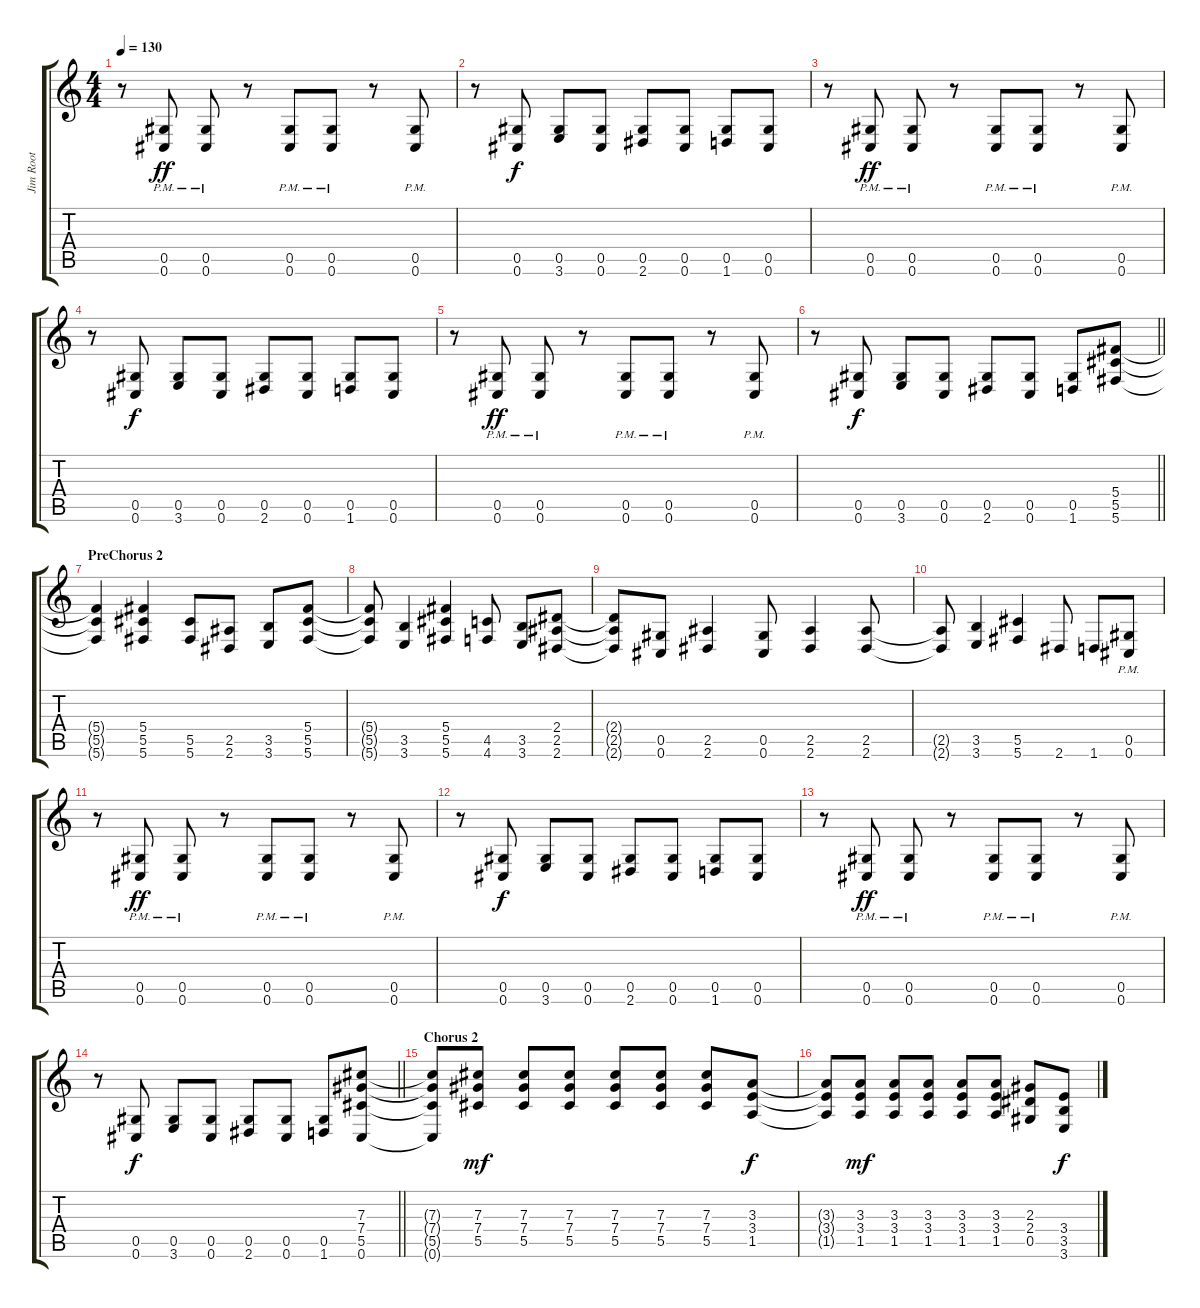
\track ("Jim Root" "Jim Root") {instrument distortionguitar}
\staff {score tabs}
\tuning (Eb4 Bb3 Gb3 Db3 Ab2 Db2) {hide}
\ts (4 4)
\tempo 130
\clef g2
\ks c
r.8{dy f} (0.5{pm} 0.6{pm}).8{dy ff} (0.5{pm} 0.6{pm}).8 r.8 (0.5{pm} 0.6{pm}).8 (0.5{pm} 0.6{pm}).8 r.8 (0.5{pm} 0.6{pm}).8 |
r.8 (0.5 0.6).8{dy f} (0.5 3.6).8 (0.5 0.6).8 (0.5 2.6).8 (0.5 0.6).8 (0.5 1.6).8 (0.5 0.6).8 |
r.8 (0.5{pm} 0.6{pm}).8{dy ff} (0.5{pm} 0.6{pm}).8 r.8 (0.5{pm} 0.6{pm}).8 (0.5{pm} 0.6{pm}).8 r.8 (0.5{pm} 0.6{pm}).8 |
r.8 (0.5 0.6).8{dy f} (0.5 3.6).8 (0.5 0.6).8 (0.5 2.6).8 (0.5 0.6).8 (0.5 1.6).8 (0.5 0.6).8 |
r.8 (0.5{pm} 0.6{pm}).8{dy ff} (0.5{pm} 0.6{pm}).8 r.8 (0.5{pm} 0.6{pm}).8 (0.5{pm} 0.6{pm}).8 r.8 (0.5{pm} 0.6{pm}).8 |
\barLineRight lightlight
r.8 (0.5 0.6).8{dy f} (0.5 3.6).8 (0.5 0.6).8 (0.5 2.6).8 (0.5 0.6).8 (0.5 1.6).8 (5.4 5.5 5.6).8 |
\section ("" "PreChorus 2")
(5.4{t} 5.5{t} 5.6{t}).4 (5.4 5.5 5.6).4 (5.5 5.6).8 (2.5 2.6).8 (3.5 3.6).8 (5.4 5.5 5.6).8 |
(5.4{t} 5.5{t} 5.6{t}).8 (3.5 3.6).4 (5.4 5.5 5.6).4 (4.5 4.6).8 (3.5 3.6).8 (2.4 2.5 2.6).8 |
(2.4{t} 2.5{t} 2.6{t}).8 (0.5 0.6).8 (2.5 2.6).4 (0.5 0.6).8 (2.5 2.6).4 (2.5 2.6).8 |
(2.5{t} 2.6{t}).8 (3.5 3.6).4 (5.5 5.6).4 2.6.8 1.6.8 (0.5{pm} 0.6{pm}).8 |
r.8 (0.5{pm} 0.6{pm}).8{dy ff} (0.5{pm} 0.6{pm}).8 r.8 (0.5{pm} 0.6{pm}).8 (0.5{pm} 0.6{pm}).8 r.8 (0.5{pm} 0.6{pm}).8 |
r.8 (0.5 0.6).8{dy f} (0.5 3.6).8 (0.5 0.6).8 (0.5 2.6).8 (0.5 0.6).8 (0.5 1.6).8 (0.5 0.6).8 |
r.8 (0.5{pm} 0.6{pm}).8{dy ff} (0.5{pm} 0.6{pm}).8 r.8 (0.5{pm} 0.6{pm}).8 (0.5{pm} 0.6{pm}).8 r.8 (0.5{pm} 0.6{pm}).8 |
\barLineRight lightlight
r.8 (0.5 0.6).8{dy f} (0.5 3.6).8 (0.5 0.6).8 (0.5 2.6).8 (0.5 0.6).8 (0.5 1.6).8 (7.3 7.4 5.5 0.6).8 |
\section ("" "Chorus 2")
(7.3{t} 7.4{t} 5.5{t} 0.6{t}).8 (7.3 7.4 5.5).8{dy mf} (7.3 7.4 5.5).8 (7.3 7.4 5.5).8 (7.3 7.4 5.5).8 (7.3 7.4 5.5).8 (7.3 7.4 5.5).8 (3.3 3.4 1.5).8{dy f} |
(3.3{t} 3.4{t} 1.5{t}).8 (3.3 3.4 1.5).8{dy mf} (3.3 3.4 1.5).8 (3.3 3.4 1.5).8 (3.3 3.4 1.5).8 (3.3 3.4 1.5).8 (2.3 2.4 0.5).8 (3.4 3.5 3.6).8{dy f}
